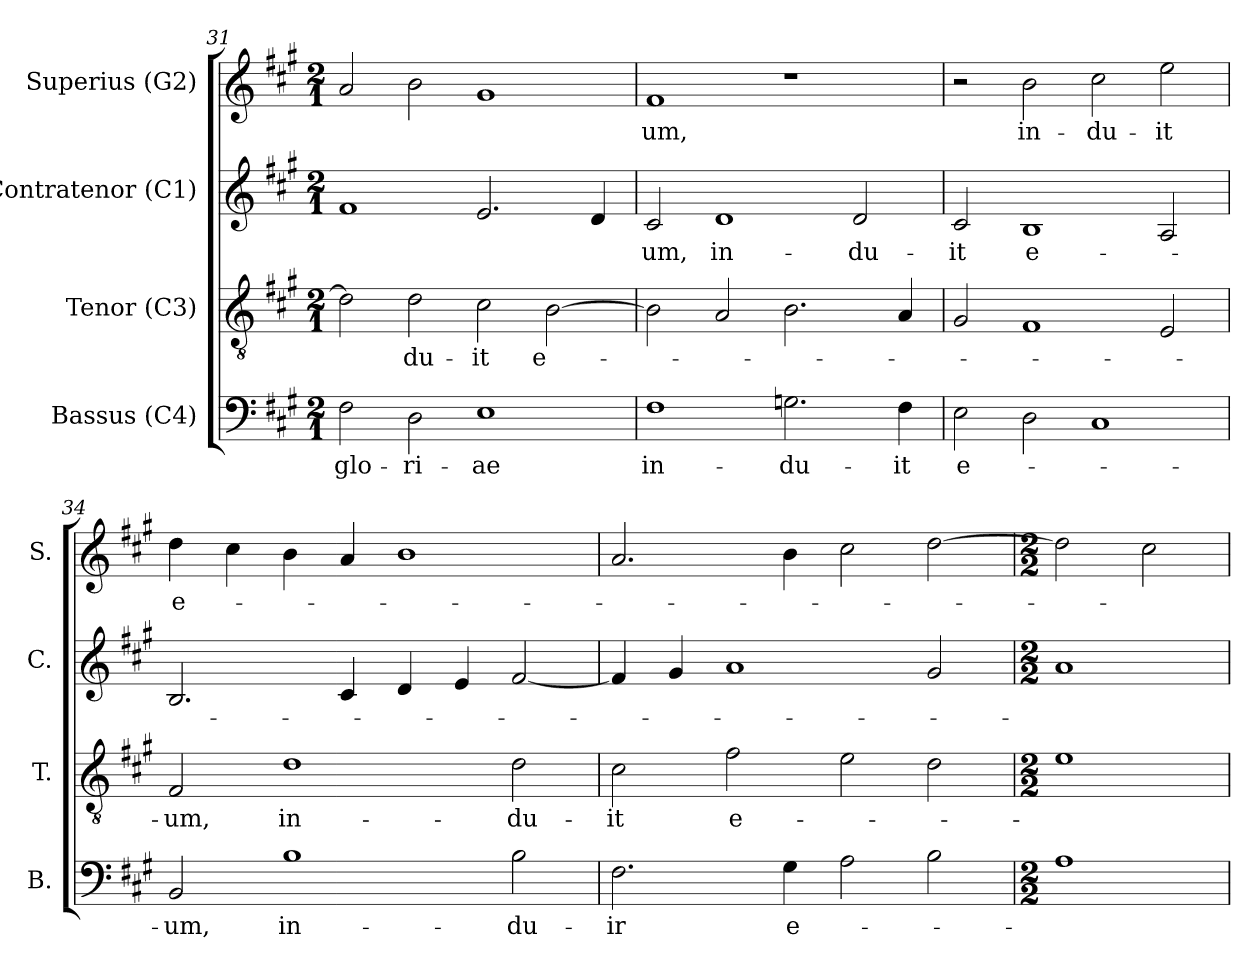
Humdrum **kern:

**kern	**text	**kern	**text	**kern	**text	**kern	**text
*part4	*part4	*part3	*part3	*part2	*part2	*part1	*part1
*staff4	*staff4	*staff3	*staff3	*staff2	*staff2	*staff1	*staff1
*I"Bassus (C4)	*	*I"Tenor (C3)	*	*I"Contratenor (C1)	*	*I"Superius (G2)	*
*I'B.	*	*I'T.	*	*I'C.	*	*I'S.	*
*clefF4	*	*clefGv2	*	*clefG2	*	*clefG2	*
*	*	*ITrd7c12	*	*ITrd7c12	*	*	*
*k[f#c#g#]	*	*k[f#c#g#]	*	*k[f#c#g#]	*	*k[f#c#g#]	*
*A:	*	*A:	*	*A:	*	*A:	*
*M2/1	*	*M2/1	*	*M2/1	*	*M2/1	*
=31	=31	=31	=31	=31	=31	=31	=31
!	!LO:LY:b:color=#000000	!	!	!	!	!	!
2F#i\	glo-	2Di\]	.	1F#i	.	2ai/	.
!	!LO:LY:b:color=#000000	!	!	!	!	!	!
!	!	!	!LO:LY:b:color=#000000	!	!	!	!
2Di\	-ri-	2Di\	-du-	.	.	2bi\	.
!	!LO:LY:b:color=#000000	!	!	!	!	!	!
!	!	!	!LO:LY:b:color=#000000	!	!	!	!
1Ei	-ae	2C#i\	-it	2.Ei/	.	1g#i	.
!	!	!	!LO:LY:b:color=#000000	!	!	!	!
.	.	[2BBi\	e-	.	.	.	.
.	.	.	.	4Di/	.	.	.
=32	=32	=32	=32	=32	=32	=32	=32
!	!LO:LY:b:color=#000000	!	!	!	!	!	!
!	!	!	!	!	!LO:LY:b:color=#000000	!	!
!	!	!	!	!	!	!	!LO:LY:b:color=#000000
1F#i	in-	2BBi\]	.	2C#i/	-um,	1f#i	-um,
!	!	!	!	!	!LO:LY:b:color=#000000	!	!
.	.	2AAi/	.	1Di	in-	.	.
!	!LO:LY:b:color=#000000	!	!	!	!	!	!
2.Gi\	-du-	2.BBi\	.	.	.	1r	.
!	!	!	!	!	!LO:LY:b:color=#000000	!	!
.	.	.	.	2Di/	-du-	.	.
!	!LO:LY:b:color=#000000	!	!	!	!	!	!
4F#i\	-it	4AAi/	.	.	.	.	.
=33	=33	=33	=33	=33	=33	=33	=33
!	!LO:LY:b:color=#000000	!	!	!	!	!	!
!	!	!	!	!	!LO:LY:b:color=#000000	!	!
2Ei\	e-	2GG#i/	.	2C#i/	-it	2r	.
!	!	!	!	!	!LO:LY:b:color=#000000	!	!
!	!	!	!	!	!	!	!LO:LY:b:color=#000000
2Di\	.	1FF#i	.	1BBi	e-	2bi\	in-
!	!	!	!	!	!	!	!LO:LY:b:color=#000000
1C#i	.	.	.	.	.	2cc#i\	-du-
!	!	!	!	!	!	!	!LO:LY:b:color=#000000
.	.	2EEi/	.	2AAi/	.	2eei\	-it
=34	=34	=34	=34	=34	=34	=34	=34
!	!LO:LY:b:color=#000000	!	!	!	!	!	!
!	!	!	!LO:LY:b:color=#000000	!	!	!	!
!	!	!	!	!	!	!	!LO:LY:b:color=#000000
2BBi/	-um,	2FF#i/	-um,	2.BBi/	.	4ddi\	e-
.	.	.	.	.	.	4cc#i\	.
!	!LO:LY:b:color=#000000	!	!	!	!	!	!
!	!	!	!LO:LY:b:color=#000000	!	!	!	!
1Bi	in-	1Di	in-	.	.	4bi\	.
.	.	.	.	4C#i/	.	4ai/	.
.	.	.	.	4Di/	.	1bi	.
.	.	.	.	4Ei/	.	.	.
!	!LO:LY:b:color=#000000	!	!	!	!	!	!
!	!	!	!LO:LY:b:color=#000000	!	!	!	!
2Bi\	-du-	2Di\	-du-	[2F#i/	.	.	.
!!LO:LB:g=z
=35	=35	=35	=35	=35	=35	=35	=35
!	!LO:LY:b:color=#000000	!	!	!	!	!	!
!	!	!	!LO:LY:b:color=#000000	!	!	!	!
2.F#i\	-ir	2C#i\	-it	4F#i/]	.	2.ai/	.
.	.	.	.	4G#i/	.	.	.
!	!	!	!LO:LY:b:color=#000000	!	!	!	!
.	.	2F#i\	e-	1Ai	.	.	.
!	!LO:LY:b:color=#000000	!	!	!	!	!	!
4G#i\	e-	.	.	.	.	4bi\	.
2Ai\	.	2Ei\	.	.	.	2cc#i\	.
2Bi\	.	2Di\	.	2G#i/	.	[2ddi\	.
=36	=36	=36	=36	=36	=36	=36	=36
*M2/2	*	*M2/2	*	*M2/2	*	*M2/2	*
1Ai	.	1Ei	.	1Ai	.	2ddi\]	.
.	.	.	.	.	.	2cc#i\	.
=	=	=	=	=	=	=	=
*-	*-	*-	*-	*-	*-	*-	*-
